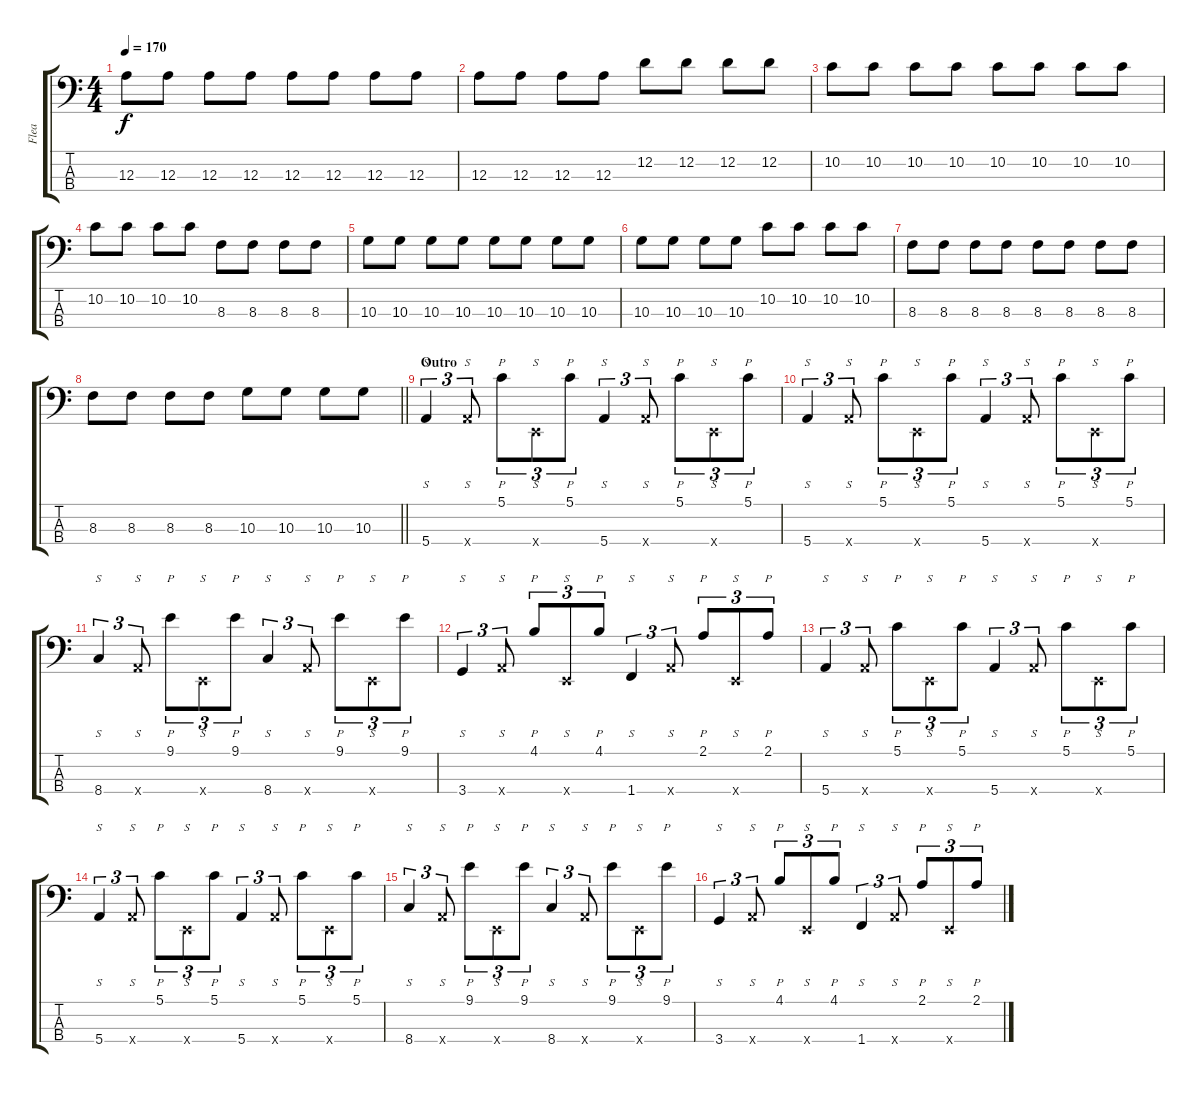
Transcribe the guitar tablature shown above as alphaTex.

\track ("Flea" "Flea") {instrument electricbassfinger}
\staff {score tabs}
\tuning (G2 D2 A1 E1) {hide}
\ts (4 4)
\tempo 170
\clef f4
\ks c
12.3.8{dy f} 12.3.8 12.3.8 12.3.8 12.3.8 12.3.8 12.3.8 12.3.8 |
12.3.8 12.3.8 12.3.8 12.3.8 12.2.8 12.2.8 12.2.8 12.2.8 |
10.2.8 10.2.8 10.2.8 10.2.8 10.2.8 10.2.8 10.2.8 10.2.8 |
10.2.8 10.2.8 10.2.8 10.2.8 8.3.8 8.3.8 8.3.8 8.3.8 |
10.3.8 10.3.8 10.3.8 10.3.8 10.3.8 10.3.8 10.3.8 10.3.8 |
10.3.8 10.3.8 10.3.8 10.3.8 10.2.8 10.2.8 10.2.8 10.2.8 |
8.3.8 8.3.8 8.3.8 8.3.8 8.3.8 8.3.8 8.3.8 8.3.8 |
\barLineRight lightlight
8.3.8 8.3.8 8.3.8 8.3.8 10.3.8 10.3.8 10.3.8 10.3.8 |
\section ("" "Outro")
5.4.4{s tu (3 2) volume 14 instrument slapbass1} 5.4{x}.8{s tu (3 2)} 5.1.8{p tu (3 2)} 0.4{x}.8{s tu (3 2)} 5.1.8{p tu (3 2)} 5.4.4{s tu (3 2)} 5.4{x}.8{s tu (3 2)} 5.1.8{p tu (3 2)} 0.4{x}.8{s tu (3 2)} 5.1.8{p tu (3 2)} |
5.4.4{s tu (3 2)} 5.4{x}.8{s tu (3 2)} 5.1.8{p tu (3 2)} 0.4{x}.8{s tu (3 2)} 5.1.8{p tu (3 2)} 5.4.4{s tu (3 2)} 5.4{x}.8{s tu (3 2)} 5.1.8{p tu (3 2)} 0.4{x}.8{s tu (3 2)} 5.1.8{p tu (3 2)} |
8.4.4{s tu (3 2)} 5.4{x}.8{s tu (3 2)} 9.1.8{p tu (3 2)} 0.4{x}.8{s tu (3 2)} 9.1.8{p tu (3 2)} 8.4.4{s tu (3 2)} 5.4{x}.8{s tu (3 2)} 9.1.8{p tu (3 2)} 0.4{x}.8{s tu (3 2)} 9.1.8{p tu (3 2)} |
3.4.4{s tu (3 2)} 5.4{x}.8{s tu (3 2)} 4.1.8{p tu (3 2)} 0.4{x}.8{s tu (3 2)} 4.1.8{p tu (3 2)} 1.4.4{s tu (3 2)} 5.4{x}.8{s tu (3 2)} 2.1.8{p tu (3 2)} 0.4{x}.8{s tu (3 2)} 2.1.8{p tu (3 2)} |
5.4.4{s tu (3 2)} 5.4{x}.8{s tu (3 2)} 5.1.8{p tu (3 2)} 0.4{x}.8{s tu (3 2)} 5.1.8{p tu (3 2)} 5.4.4{s tu (3 2)} 5.4{x}.8{s tu (3 2)} 5.1.8{p tu (3 2)} 0.4{x}.8{s tu (3 2)} 5.1.8{p tu (3 2)} |
5.4.4{s tu (3 2)} 5.4{x}.8{s tu (3 2)} 5.1.8{p tu (3 2)} 0.4{x}.8{s tu (3 2)} 5.1.8{p tu (3 2)} 5.4.4{s tu (3 2)} 5.4{x}.8{s tu (3 2)} 5.1.8{p tu (3 2)} 0.4{x}.8{s tu (3 2)} 5.1.8{p tu (3 2)} |
8.4.4{s tu (3 2)} 5.4{x}.8{s tu (3 2)} 9.1.8{p tu (3 2)} 0.4{x}.8{s tu (3 2)} 9.1.8{p tu (3 2)} 8.4.4{s tu (3 2)} 5.4{x}.8{s tu (3 2)} 9.1.8{p tu (3 2)} 0.4{x}.8{s tu (3 2)} 9.1.8{p tu (3 2)} |
3.4.4{s tu (3 2)} 5.4{x}.8{s tu (3 2)} 4.1.8{p tu (3 2)} 0.4{x}.8{s tu (3 2)} 4.1.8{p tu (3 2)} 1.4.4{s tu (3 2)} 5.4{x}.8{s tu (3 2)} 2.1.8{p tu (3 2)} 0.4{x}.8{s tu (3 2)} 2.1.8{p tu (3 2)}
